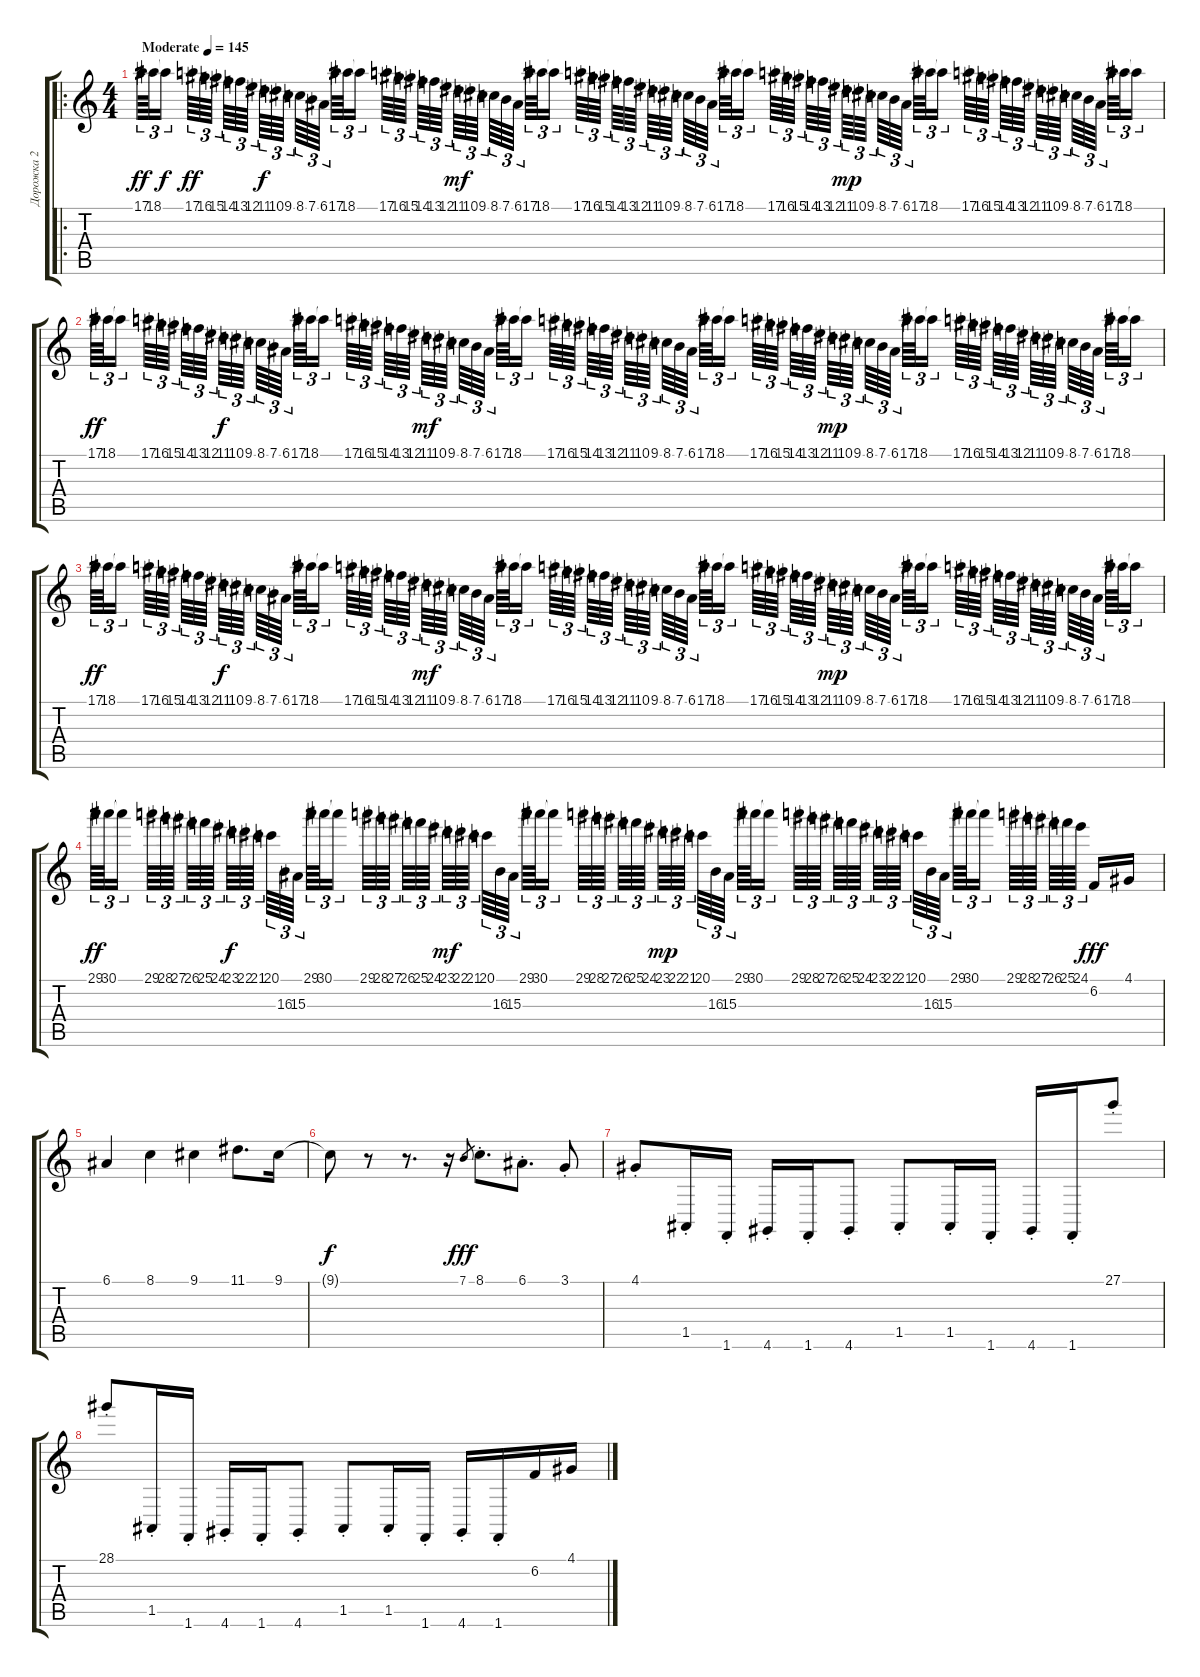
\track ("Дорожка 2" "Дорожка 2") {instrument acousticgrandpiano}
\staff {score tabs}
\tuning (E4 B3 G3 D3 A2 E2) {hide}
\ro
\ts (4 4)
\tempo (145 "Moderate")
\clef g2
\ks c
17.1.64{tu (3 2) dy ff instrument acousticgrandpiano} 18.1.64{tu (3 2)} 18.1{t}.16{tu (3 2) dy f beam splitsecondary} 17.1.64{tu (3 2) dy ff} 16.1.64{tu (3 2)} 15.1.64{tu (3 2) beam splitsecondary} 14.1.64{tu (3 2)} 13.1.64{tu (3 2)} 12.1.64{tu (3 2) beam splitsecondary} 11.1.64{tu (3 2) dy f} 10.1.64{tu (3 2)} 9.1.64{tu (3 2) beam splitsecondary} 8.1.64{tu (3 2)} 7.1.64{tu (3 2)} 6.1.64{tu (3 2) beam splitsecondary} 17.1.64{tu (3 2)} 18.1.64{tu (3 2)} 18.1{t}.16{tu (3 2)} 17.1.64{tu (3 2)} 16.1.64{tu (3 2)} 15.1.64{tu (3 2) beam splitsecondary} 14.1.64{tu (3 2)} 13.1.64{tu (3 2)} 12.1.64{tu (3 2) beam splitsecondary} 11.1.64{tu (3 2) dy mf} 10.1.64{tu (3 2)} 9.1.64{tu (3 2) beam splitsecondary} 8.1.64{tu (3 2)} 7.1.64{tu (3 2)} 6.1.64{tu (3 2) beam splitsecondary} 17.1.64{tu (3 2)} 18.1.64{tu (3 2)} 18.1{t}.16{tu (3 2) beam splitsecondary} 17.1.64{tu (3 2)} 16.1.64{tu (3 2)} 15.1.64{tu (3 2) beam splitsecondary} 14.1.64{tu (3 2)} 13.1.64{tu (3 2)} 12.1.64{tu (3 2)} 11.1.64{tu (3 2)} 10.1.64{tu (3 2)} 9.1.64{tu (3 2) beam splitsecondary} 8.1.64{tu (3 2)} 7.1.64{tu (3 2)} 6.1.64{tu (3 2) beam splitsecondary} 17.1.64{tu (3 2)} 18.1.64{tu (3 2)} 18.1{t}.16{tu (3 2) beam splitsecondary} 17.1.64{tu (3 2)} 16.1.64{tu (3 2)} 15.1.64{tu (3 2) beam splitsecondary} 14.1.64{tu (3 2)} 13.1.64{tu (3 2)} 12.1.64{tu (3 2) beam splitsecondary} 11.1.64{tu (3 2) dy mp} 10.1.64{tu (3 2)} 9.1.64{tu (3 2) beam splitsecondary} 8.1.64{tu (3 2)} 7.1.64{tu (3 2)} 6.1.64{tu (3 2)} 17.1.64{tu (3 2)} 18.1.64{tu (3 2)} 18.1{t}.16{tu (3 2) beam splitsecondary} 17.1.64{tu (3 2)} 16.1.64{tu (3 2)} 15.1.64{tu (3 2) beam splitsecondary} 14.1.64{tu (3 2)} 13.1.64{tu (3 2)} 12.1.64{tu (3 2) beam splitsecondary} 11.1.64{tu (3 2)} 10.1.64{tu (3 2)} 9.1.64{tu (3 2) beam splitsecondary} 8.1.64{tu (3 2)} 7.1.64{tu (3 2)} 6.1.64{tu (3 2) beam splitsecondary} 17.1.64{tu (3 2)} 18.1.64{tu (3 2)} 18.1{t}.16{tu (3 2)} |
17.1.64{tu (3 2) dy ff} 18.1.64{tu (3 2)} 18.1{t}.16{tu (3 2) beam splitsecondary} 17.1.64{tu (3 2)} 16.1.64{tu (3 2)} 15.1.64{tu (3 2) beam splitsecondary} 14.1.64{tu (3 2)} 13.1.64{tu (3 2)} 12.1.64{tu (3 2) beam splitsecondary} 11.1.64{tu (3 2) dy f} 10.1.64{tu (3 2)} 9.1.64{tu (3 2) beam splitsecondary} 8.1.64{tu (3 2)} 7.1.64{tu (3 2)} 6.1.64{tu (3 2) beam splitsecondary} 17.1.64{tu (3 2)} 18.1.64{tu (3 2)} 18.1{t}.16{tu (3 2)} 17.1.64{tu (3 2)} 16.1.64{tu (3 2)} 15.1.64{tu (3 2) beam splitsecondary} 14.1.64{tu (3 2)} 13.1.64{tu (3 2)} 12.1.64{tu (3 2) beam splitsecondary} 11.1.64{tu (3 2) dy mf} 10.1.64{tu (3 2)} 9.1.64{tu (3 2) beam splitsecondary} 8.1.64{tu (3 2)} 7.1.64{tu (3 2)} 6.1.64{tu (3 2) beam splitsecondary} 17.1.64{tu (3 2)} 18.1.64{tu (3 2)} 18.1{t}.16{tu (3 2) beam splitsecondary} 17.1.64{tu (3 2)} 16.1.64{tu (3 2)} 15.1.64{tu (3 2) beam splitsecondary} 14.1.64{tu (3 2)} 13.1.64{tu (3 2)} 12.1.64{tu (3 2)} 11.1.64{tu (3 2)} 10.1.64{tu (3 2)} 9.1.64{tu (3 2) beam splitsecondary} 8.1.64{tu (3 2)} 7.1.64{tu (3 2)} 6.1.64{tu (3 2) beam splitsecondary} 17.1.64{tu (3 2)} 18.1.64{tu (3 2)} 18.1{t}.16{tu (3 2) beam splitsecondary} 17.1.64{tu (3 2)} 16.1.64{tu (3 2)} 15.1.64{tu (3 2) beam splitsecondary} 14.1.64{tu (3 2)} 13.1.64{tu (3 2)} 12.1.64{tu (3 2) beam splitsecondary} 11.1.64{tu (3 2) dy mp} 10.1.64{tu (3 2)} 9.1.64{tu (3 2) beam splitsecondary} 8.1.64{tu (3 2)} 7.1.64{tu (3 2)} 6.1.64{tu (3 2)} 17.1.64{tu (3 2)} 18.1.64{tu (3 2)} 18.1{t}.16{tu (3 2) beam splitsecondary} 17.1.64{tu (3 2)} 16.1.64{tu (3 2)} 15.1.64{tu (3 2) beam splitsecondary} 14.1.64{tu (3 2)} 13.1.64{tu (3 2)} 12.1.64{tu (3 2) beam splitsecondary} 11.1.64{tu (3 2)} 10.1.64{tu (3 2)} 9.1.64{tu (3 2) beam splitsecondary} 8.1.64{tu (3 2)} 7.1.64{tu (3 2)} 6.1.64{tu (3 2) beam splitsecondary} 17.1.64{tu (3 2)} 18.1.64{tu (3 2)} 18.1{t}.16{tu (3 2)} |
17.1.64{tu (3 2) dy ff} 18.1.64{tu (3 2)} 18.1{t}.16{tu (3 2) beam splitsecondary} 17.1.64{tu (3 2)} 16.1.64{tu (3 2)} 15.1.64{tu (3 2) beam splitsecondary} 14.1.64{tu (3 2)} 13.1.64{tu (3 2)} 12.1.64{tu (3 2) beam splitsecondary} 11.1.64{tu (3 2) dy f} 10.1.64{tu (3 2)} 9.1.64{tu (3 2) beam splitsecondary} 8.1.64{tu (3 2)} 7.1.64{tu (3 2)} 6.1.64{tu (3 2) beam splitsecondary} 17.1.64{tu (3 2)} 18.1.64{tu (3 2)} 18.1{t}.16{tu (3 2)} 17.1.64{tu (3 2)} 16.1.64{tu (3 2)} 15.1.64{tu (3 2) beam splitsecondary} 14.1.64{tu (3 2)} 13.1.64{tu (3 2)} 12.1.64{tu (3 2) beam splitsecondary} 11.1.64{tu (3 2) dy mf} 10.1.64{tu (3 2)} 9.1.64{tu (3 2) beam splitsecondary} 8.1.64{tu (3 2)} 7.1.64{tu (3 2)} 6.1.64{tu (3 2) beam splitsecondary} 17.1.64{tu (3 2)} 18.1.64{tu (3 2)} 18.1{t}.16{tu (3 2) beam splitsecondary} 17.1.64{tu (3 2)} 16.1.64{tu (3 2)} 15.1.64{tu (3 2) beam splitsecondary} 14.1.64{tu (3 2)} 13.1.64{tu (3 2)} 12.1.64{tu (3 2)} 11.1.64{tu (3 2)} 10.1.64{tu (3 2)} 9.1.64{tu (3 2) beam splitsecondary} 8.1.64{tu (3 2)} 7.1.64{tu (3 2)} 6.1.64{tu (3 2) beam splitsecondary} 17.1.64{tu (3 2)} 18.1.64{tu (3 2)} 18.1{t}.16{tu (3 2) beam splitsecondary} 17.1.64{tu (3 2)} 16.1.64{tu (3 2)} 15.1.64{tu (3 2) beam splitsecondary} 14.1.64{tu (3 2)} 13.1.64{tu (3 2)} 12.1.64{tu (3 2) beam splitsecondary} 11.1.64{tu (3 2) dy mp} 10.1.64{tu (3 2)} 9.1.64{tu (3 2) beam splitsecondary} 8.1.64{tu (3 2)} 7.1.64{tu (3 2)} 6.1.64{tu (3 2)} 17.1.64{tu (3 2)} 18.1.64{tu (3 2)} 18.1{t}.16{tu (3 2) beam splitsecondary} 17.1.64{tu (3 2)} 16.1.64{tu (3 2)} 15.1.64{tu (3 2) beam splitsecondary} 14.1.64{tu (3 2)} 13.1.64{tu (3 2)} 12.1.64{tu (3 2) beam splitsecondary} 11.1.64{tu (3 2)} 10.1.64{tu (3 2)} 9.1.64{tu (3 2) beam splitsecondary} 8.1.64{tu (3 2)} 7.1.64{tu (3 2)} 6.1.64{tu (3 2) beam splitsecondary} 17.1.64{tu (3 2)} 18.1.64{tu (3 2)} 18.1{t}.16{tu (3 2)} |
29.1.64{tu (3 2) dy ff} 30.1.64{tu (3 2)} 30.1{t}.16{tu (3 2) beam splitsecondary} 29.1.64{tu (3 2)} 28.1.64{tu (3 2)} 27.1.64{tu (3 2) beam splitsecondary} 26.1.64{tu (3 2)} 25.1.64{tu (3 2)} 24.1.64{tu (3 2) beam splitsecondary} 23.1.64{tu (3 2) dy f} 22.1.64{tu (3 2)} 21.1.64{tu (3 2) beam splitsecondary} 20.1.64{tu (3 2)} 16.3.64{tu (3 2)} 15.3.64{tu (3 2) beam splitsecondary} 29.1.64{tu (3 2)} 30.1.64{tu (3 2)} 30.1{t}.16{tu (3 2)} 29.1.64{tu (3 2)} 28.1.64{tu (3 2)} 27.1.64{tu (3 2) beam splitsecondary} 26.1.64{tu (3 2)} 25.1.64{tu (3 2)} 24.1.64{tu (3 2) beam splitsecondary} 23.1.64{tu (3 2) dy mf} 22.1.64{tu (3 2)} 21.1.64{tu (3 2) beam splitsecondary} 20.1.64{tu (3 2)} 16.3.64{tu (3 2)} 15.3.64{tu (3 2) beam splitsecondary} 29.1.64{tu (3 2)} 30.1.64{tu (3 2)} 30.1{t}.16{tu (3 2) beam splitsecondary} 29.1.64{tu (3 2)} 28.1.64{tu (3 2)} 27.1.64{tu (3 2) beam splitsecondary} 26.1.64{tu (3 2)} 25.1.64{tu (3 2)} 24.1.64{tu (3 2)} 23.1.64{tu (3 2) dy mp} 22.1.64{tu (3 2)} 21.1.64{tu (3 2) beam splitsecondary} 20.1.64{tu (3 2)} 16.3.64{tu (3 2)} 15.3.64{tu (3 2) beam splitsecondary} 29.1.64{tu (3 2)} 30.1.64{tu (3 2)} 30.1{t}.16{tu (3 2) beam splitsecondary} 29.1.64{tu (3 2)} 28.1.64{tu (3 2)} 27.1.64{tu (3 2) beam splitsecondary} 26.1.64{tu (3 2)} 25.1.64{tu (3 2)} 24.1.64{tu (3 2) beam splitsecondary} 23.1.64{tu (3 2)} 22.1.64{tu (3 2)} 21.1.64{tu (3 2) beam splitsecondary} 20.1.64{tu (3 2)} 16.3.64{tu (3 2)} 15.3.64{tu (3 2)} 29.1.64{tu (3 2)} 30.1.64{tu (3 2)} 30.1{t}.16{tu (3 2) beam splitsecondary} 29.1.64{tu (3 2)} 28.1.64{tu (3 2)} 27.1.64{tu (3 2) beam splitsecondary} 26.1.64{tu (3 2)} 25.1.64{tu (3 2)} 24.1.64{tu (3 2) beam splitsecondary} 6.2.16{dy fff} 4.1.16 |
6.1.4 8.1.4 9.1.4 11.1.8{d} 9.1.16 |
9.1{t}.8{dy f} r.8 r.8{d} r.16 7.1.8{gr dy fff} 8.1{st}.8{d} 6.1{st}.8{d} 3.1{st}.8 |
4.1{st}.8 1.5{st}.16 1.6{st}.16 4.6{st}.16 1.6{st}.16 4.6{st}.8 1.5{st}.8 1.5{st}.16 1.6{st}.16 4.6{st}.16 1.6{st}.16 27.1{st}.8 |
28.1{st}.8 1.5{st}.16 1.6{st}.16 4.6{st}.16 1.6{st}.16 4.6{st}.8 1.5{st}.8 1.5{st}.16 1.6{st}.16 4.6{st}.16 1.6{st}.16 6.2.16 4.1.16
